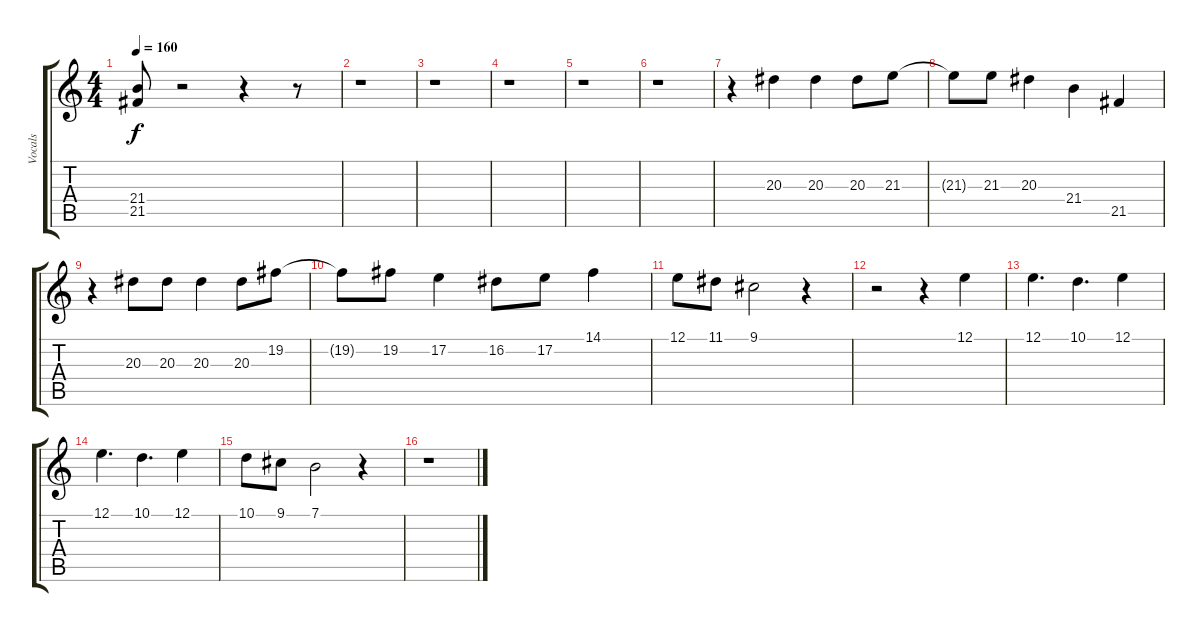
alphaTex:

\track ("Vocals" "Vocals") {instrument lead6voice}
\staff {score tabs}
\tuning (E4 B3 G3 D3 A2 E2) {hide}
\ts (4 4)
\tempo 160
\clef g2
\ks c
(21.4 21.5).8{dy f} r.2 r.4 r.8 |
r.1 |
r.1 |
r.1 |
r.1 |
r.1 |
r.4 20.3.4 20.3.4 20.3.8 21.3.8 |
21.3{t}.8 21.3.8 20.3.4 21.4.4 21.5.4 |
r.4 20.3.8 20.3.8 20.3.4 20.3.8 19.2.8 |
19.2{t}.8 19.2.8 17.2.4 16.2.8 17.2.8 14.1.4 |
12.1.8 11.1.8 9.1.2 r.4 |
r.2 r.4 12.1.4 |
12.1.4{d} 10.1.4{d} 12.1.4 |
12.1.4{d} 10.1.4{d} 12.1.4 |
10.1.8 9.1.8 7.1.2 r.4 |
r.1
